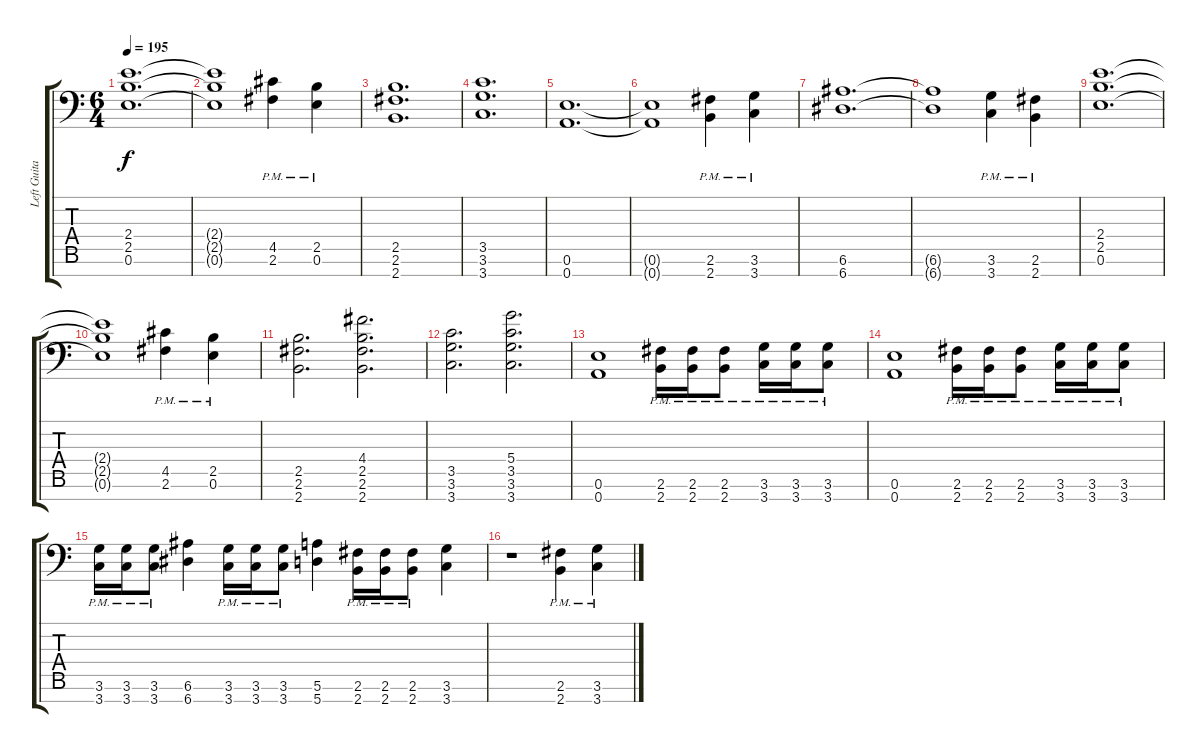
\track ("Left Guitar, Drop A (7 String)" "Left Guita") {instrument distortionguitar}
\staff {score tabs}
\tuning (E4 B3 G3 D3 A2 E2 A1) {hide}
\ts (6 4)
\tempo 195
\clef f4
\ks c
(2.4 2.5 0.6).1{d dy f} |
(2.4{t} 2.5{t} 0.6{t}).1 (4.5{pm} 2.6{pm}).4 (2.5{pm} 0.6{pm}).4 |
(2.5 2.6 2.7).1{d} |
(3.5 3.6 3.7).1{d} |
(0.6 0.7).1{d} |
(0.6{t} 0.7{t}).1 (2.6{pm} 2.7{pm}).4 (3.6{pm} 3.7{pm}).4 |
(6.6 6.7).1{d} |
(6.6{t} 6.7{t}).1 (3.6{pm} 3.7{pm}).4 (2.6{pm} 2.7{pm}).4 |
(2.4 2.5 0.6).1{d} |
(2.4{t} 2.5{t} 0.6{t}).1 (4.5{pm} 2.6{pm}).4 (2.5{pm} 0.6{pm}).4 |
(2.5 2.6 2.7).2{d} (4.4 2.5 2.6 2.7).2{d} |
(3.5 3.6 3.7).2{d} (5.4 3.5 3.6 3.7).2{d} |
(0.6 0.7).1 (2.6{pm} 2.7{pm}).16 (2.6{pm} 2.7{pm}).16 (2.6{pm} 2.7{pm}).8 (3.6{pm} 3.7{pm}).16 (3.6{pm} 3.7{pm}).16 (3.6{pm} 3.7{pm}).8 |
(0.6 0.7).1 (2.6{pm} 2.7{pm}).16 (2.6{pm} 2.7{pm}).16 (2.6{pm} 2.7{pm}).8 (3.6{pm} 3.7{pm}).16 (3.6{pm} 3.7{pm}).16 (3.6{pm} 3.7{pm}).8 |
(3.6{pm} 3.7{pm}).16 (3.6{pm} 3.7{pm}).16 (3.6{pm} 3.7{pm}).8 (6.6 6.7).4 (3.6{pm} 3.7{pm}).16 (3.6{pm} 3.7{pm}).16 (3.6{pm} 3.7{pm}).8 (5.6 5.7).4 (2.6{pm} 2.7{pm}).16 (2.6{pm} 2.7{pm}).16 (2.6{pm} 2.7{pm}).8 (3.6 3.7).4 |
r.1 (2.6{pm} 2.7{pm}).4 (3.6{pm} 3.7{pm}).4
